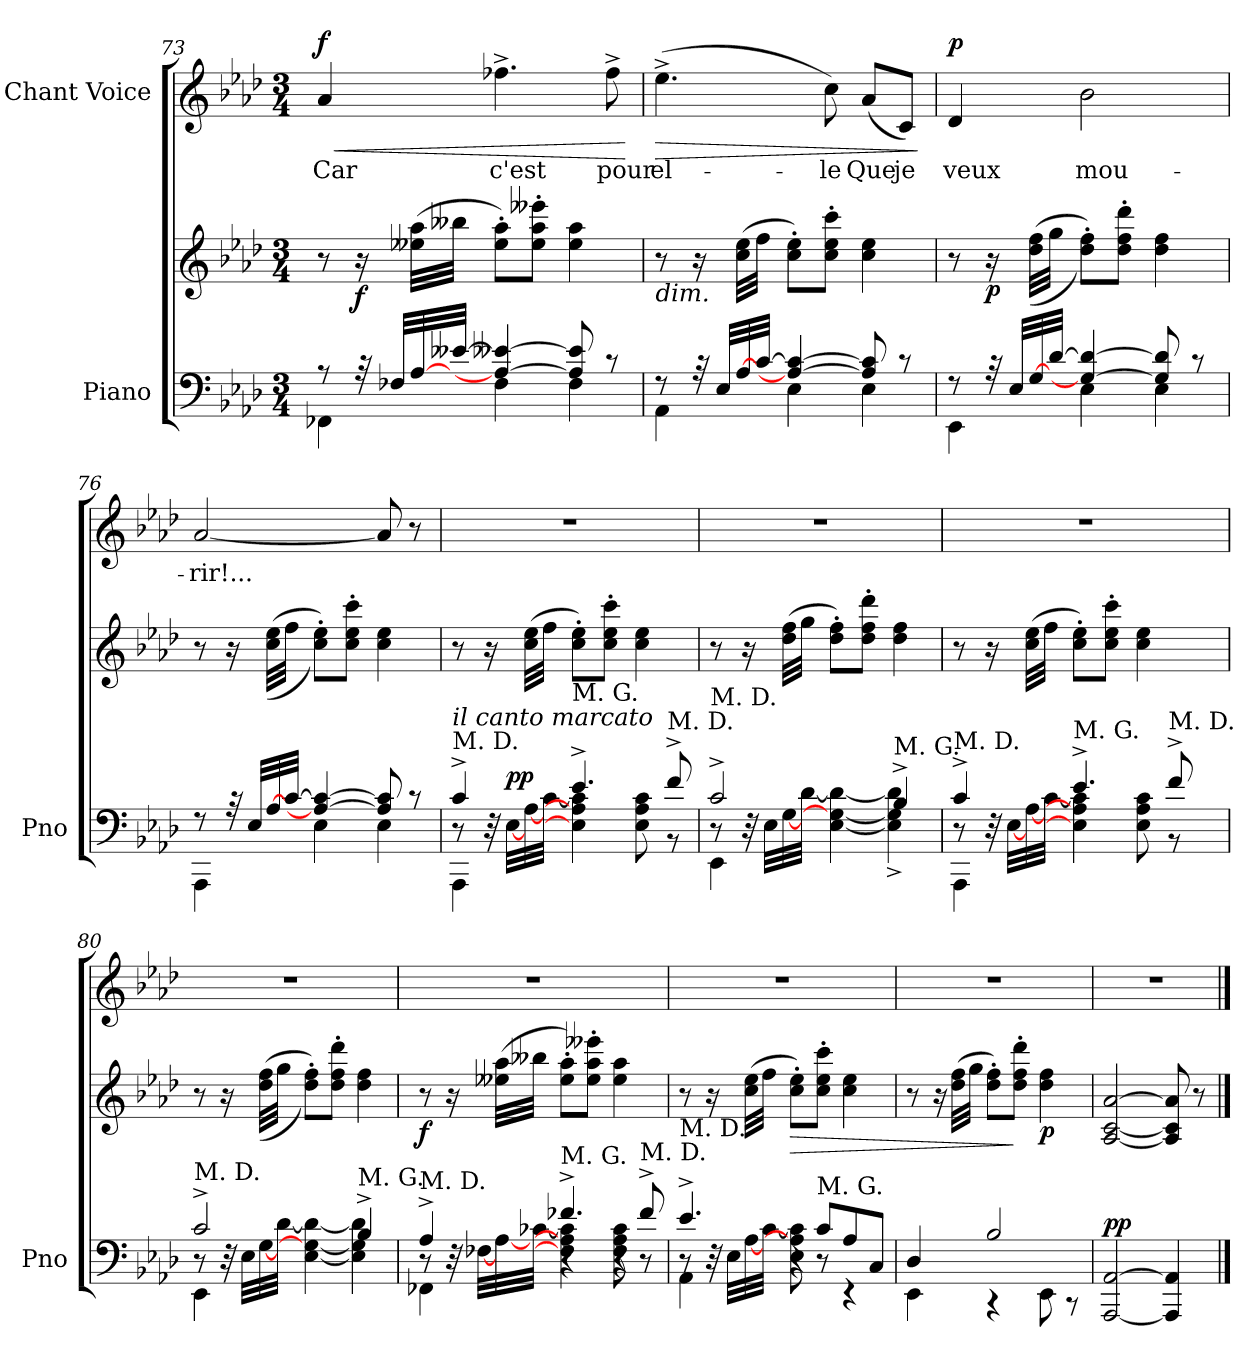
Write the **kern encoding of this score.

**kern	**kern	**dynam	**kern	**text	**dynam
*part2	*part2	*part2	*part1	*part1	*part1
*staff3	*staff2	*staff2/3	*staff1	*staff1	*staff1
*I"Piano	*	*	*I"Chant Voice	*	*
*I'Pno	*	*	*	*	*
*clefF4	*clefG2	*	*clefG2	*	*
*k[b-e-a-d-]	*k[b-e-a-d-]	*	*k[b-e-a-d-]	*	*
*M3/4	*M3/4	*	*M3/4	*	*
=73	=73	=73	=73	=73	=73
*^	*	*	*	*	*
!	!	!	!	!	!	!LO:HP:b
!	!	!	!	!	!	!LO:DY:n=1:a
8r	4FF-X\	8r	.	4a-/	Car	< f
!	!	!	!LO:DY:b	!	!	!
32r	.	16r	f	.	.	.
32F-X/LLL	.	.	.	.	.	.
[<32A-/	.	(32ee--X\ 32aa-\LLL	.	.	.	.
[32e--X/JJJ	.	32bb--X\JJJ	.	.	.	.
4A-/_ 4e--X/_	4F-\	8ee--\' 8aa-\'L)	.	4.ff-X^\	c'est	.
.	.	8ee--\' 8aa-\' 8eee--X\'J	.	.	.	.
8A-/] 8e--/]	4F-\	4ee--\ 4aa-\	.	.	.	.
8r	.	.	.	8ff-^\	pour	.
*v	*v	*	*	*	*	*
.	.	.	.	.	[
=74	=74	=74	=74	=74	=74
*^	*	*	*	*	*
!	!	!LO:TX:b:i:t=dim.	!	!	!	!
!	!	!	!	!	!	!LO:HP:b
8r	4AA-\	8r	.	(4.ee-^\	el-	>
32r	.	16r	.	.	.	.
32E-/LLL	.	.	.	.	.	.
[<32A-/	.	(32cc\ 32ee-\LLL	.	.	.	.
[32c/JJJ	.	32ff\JJJ	.	.	.	.
4A-/_ 4c/_	4E-\	8cc\' 8ee-\'L)	.	.	.	.
.	.	8cc\' 8ee-\' 8ccc\'J	.	8cc\)	-le	.
8A-/] 8c/]	4E-\	4cc\ 4ee-\	.	(8a-/L	Que	.
8r	.	.	.	8c/J)	je	.
*v	*v	*	*	*	*	*
.	.	.	.	.	]
=75	=75	=75	=75	=75	=75
*^	*	*	*	*	*
!	!	!	!	!	!	!LO:DY:a
8r	4EE-\	8r	.	4d-/	veux	p
!	!	!	!LO:DY:b	!	!	!
32r	.	16r	p	.	.	.
32E-/LLL	.	.	.	.	.	.
[<32G/	.	((32dd-\ 32ff\LLL	.	.	.	.
[32d-/JJJ	.	32gg\JJJ	.	.	.	.
4G/_ 4d-/_	4E-\	8dd-\' 8ff\'L))	.	2b-\	mou-	.
.	.	8dd-\' 8ff\' 8ddd-\'J	.	.	.	.
8G/] 8d-/]	4E-\	4dd-\ 4ff\	.	.	.	.
8r	.	.	.	.	.	.
=76	=76	=76	=76	=76	=76	=76
8r	4AAA-\	8r	.	[2a-/	-rir!...	.
32r	.	16r	.	.	.	.
32E-/LLL	.	.	.	.	.	.
[<32A-/	.	((32cc\ 32ee-\LLL	.	.	.	.
[32c/JJJ	.	32ff\JJJ	.	.	.	.
4A-/_ 4c/_	4E-\	8cc\' 8ee-\'L))	.	.	.	.
.	.	8cc\' 8ee-\' 8ccc\'J	.	.	.	.
8A-/] 8c/]	4E-\	4cc\ 4ee-\	.	8a-/]	.	.
8r	.	.	.	8r	.	.
=77	=77	=77	=77	=77	=77	=77
*	*^	*	*	*	*	*
!LO:TX:a:t=M. D.	!	!	!	!	!	!	!
!LO:TX:i:t=il canto marcato	!	!	!	!	!	!	!
4c^/	8r	4AAA-\	8r	.	2.r	.	.
.	32r	.	16r	.	.	.	.
!	!	!	!	!LO:DY:a=2	!	!	!
.	[32E-\LLL	.	.	pp	.	.	.
.	[<32A-\	.	(32cc\ 32ee-\LLL	.	.	.	.
.	[32c\JJJ	.	32ff\JJJ	.	.	.	.
!LO:TX:a:t=M. G.	!	!	!	!	!	!	!
4.e-^/	4E-\] 4A-\] 4c\]	2ryy	8cc\' 8ee-\'L)	.	.	.	.
.	.	.	8cc\' 8ee-\' 8ccc\'J	.	.	.	.
.	8E-\ 8A-\ 8c\	.	4cc\ 4ee-\	.	.	.	.
!LO:TX:a:t=M. D.	!	!	!	!	!	!	!
8f^/	8r	.	.	.	.	.	.
=78	=78	=78	=78	=78	=78	=78	=78
!LO:TX:a:t=M. D.	!	!	!	!	!	!	!
2c^/	8r	4EE-\	8r	.	2.r	.	.
.	32r	.	16r	.	.	.	.
.	32E-\LLL	.	.	.	.	.	.
.	[<32G\	.	(32dd-\ 32ff\LLL	.	.	.	.
.	[32d-\JJJ	.	32gg\JJJ	.	.	.	.
.	[4E-\ 4G\_ 4d-\_	2ryy	8dd-\' 8ff\'L)	.	.	.	.
.	.	.	8dd-\' 8ff\' 8ddd-\'J	.	.	.	.
!LO:TX:a:t=M. G.	!	!	!	!	!	!	!
4B-^/	4E-\]^ 4G\]^ 4d-\]^	.	4dd-\ 4ff\	.	.	.	.
=79	=79	=79	=79	=79	=79	=79	=79
!LO:TX:a:t=M. D.	!	!	!	!	!	!	!
4c^/	8r	4AAA-\	8r	.	2.r	.	.
.	32r	.	16r	.	.	.	.
.	[32E-\LLL	.	.	.	.	.	.
.	[<32A-\	.	(32cc\ 32ee-\LLL	.	.	.	.
.	[32c\JJJ	.	32ff\JJJ	.	.	.	.
!LO:TX:a:t=M. G.	!	!	!	!	!	!	!
4.e-^/	4E-\] 4A-\] 4c\]	2ryy	8cc\' 8ee-\'L)	.	.	.	.
.	.	.	8cc\' 8ee-\' 8ccc\'J	.	.	.	.
.	8E-\ 8A-\ 8c\	.	4cc\ 4ee-\	.	.	.	.
!LO:TX:a:t=M. D.	!	!	!	!	!	!	!
8f^/	8r	.	.	.	.	.	.
=80	=80	=80	=80	=80	=80	=80	=80
!LO:TX:a:t=M. D.	!	!	!	!	!	!	!
2c^/	8r	4EE-\	8r	.	2.r	.	.
.	32r	.	16r	.	.	.	.
.	32E-\LLL	.	.	.	.	.	.
.	[<32G\	.	((32dd-\ 32ff\LLL	.	.	.	.
.	[32d-\JJJ	.	32gg\JJJ	.	.	.	.
.	[4E-\ 4G\_ 4d-\_	2ryy	8dd-\' 8ff\'L))	.	.	.	.
.	.	.	8dd-\' 8ff\' 8ddd-\'J	.	.	.	.
!LO:TX:a:t=M. G.	!	!	!	!	!	!	!
4B-^/	4E-\] 4G\] 4d-\]	.	4dd-\ 4ff\	.	.	.	.
=81	=81	=81	=81	=81	=81	=81	=81
!LO:TX:a:t=M. D.	!	!	!	!	!	!	!
!	!	!	!	!LO:DY:b	!	!	!
4A-^/	8r	4FF-X\	8r	f	2.r	.	.
.	32r	.	16r	.	.	.	.
.	[32F-X\LLL	.	.	.	.	.	.
.	[<32A-\	.	(32ee--X\ 32aa-\LLL	.	.	.	.
.	[32c-X\JJJ	.	32bb--X\JJJ	.	.	.	.
!LO:TX:a:t=M. G.	!	!	!	!	!	!	!
4.f-X^/	4F-\] 4A-\] 4c-\]	4r	8ee--\' 8aa-\'L)	.	.	.	.
.	.	.	8ee--\' 8aa-\' 8eee--X\'J	.	.	.	.
.	8F-\ 8A-\ 8c-\	4r	4ee--\ 4aa-\	.	.	.	.
!LO:TX:a:t=M. D.	!	!	!	!	!	!	!
8f-^/	8r	.	.	.	.	.	.
=82	=82	=82	=82	=82	=82	=82	=82
!LO:TX:a:t=M. D.	!	!	!	!	!	!	!
4.e-^/	8r	4AA-\	8r	.	2.r	.	.
.	32r	.	16r	.	.	.	.
.	32E-\LLL	.	.	.	.	.	.
.	[32A-\	.	(32cc\ 32ee-\LLL	.	.	.	.
.	[>32c\JJJ	.	32ff\JJJ	.	.	.	.
!	!	!	!	!LO:HP:b	!	!	!
.	8E-\ 8A-\] 8c\]	4r	8cc\' 8ee-\'L)	>	.	.	.
!LO:TX:a:t=M. G.	!	!	!	!	!	!	!
8c/L	8r	.	8cc\' 8ee-\' 8ccc\'J	.	.	.	.
8A-/	4r	4ryy	4cc\ 4ee-\	.	.	.	.
8C/J	.	.	.	.	.	.	.
*	*v	*v	*	*	*	*	*
=83	=83	=83	=83	=83	=83	=83
4D-/	4EE-\	8r	.	2.r	.	.
.	.	16r	.	.	.	.
.	.	(32dd-\ 32ff\LLL	.	.	.	.
.	.	32gg\JJJ	.	.	.	.
2B-/	4r	8dd-\' 8ff\'L)	.	.	.	.
.	.	8dd-\' 8ff\' 8ddd-\'J	]	.	.	.
!	!	!	!LO:DY:b	!	!	!
.	8EE-\	4dd-\ 4ff\	p	.	.	.
.	8r	.	.	.	.	.
=84	=84	=84	=84	=84	=84	=84
!	!	!	!LO:DY:a=2	!	!	!
*v	*v	*	*	*	*	*
[<2AAA-/ [2AA-/	[2A-/ [2c/ [2a-/	pp	2.r	.	.
4AAA-/] 4AA-/]	8A-/] 8c/] 8a-/]	.	.	.	.
.	8r	.	.	.	.
==	==	==	==	==	==
*-	*-	*-	*-	*-	*-
